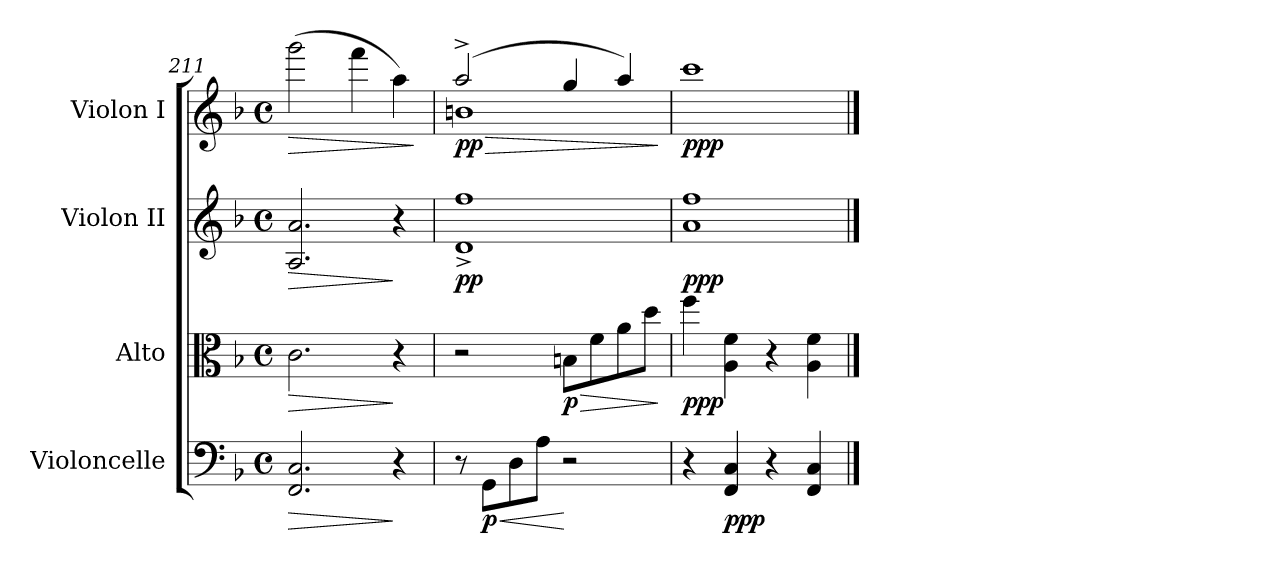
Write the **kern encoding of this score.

**kern	**dynam	**kern	**dynam	**kern	**dynam	**kern	**dynam
*part4	*part4	*part3	*part3	*part2	*part2	*part1	*part1
*staff4	*staff4	*staff3	*staff3	*staff2	*staff2	*staff1	*staff1
*I"Violoncelle	*	*I"Alto	*	*I"Violon II	*	*I"Violon I	*
*I'Vc	*	*	*	*I'Vln	*	*I'Vln	*
*clefF4	*	*clefC3	*	*clefG2	*	*clefG2	*
*k[b-]	*	*k[b-]	*	*k[b-]	*	*k[b-]	*
*M4/4	*	*M4/4	*	*M4/4	*	*M4/4	*
*met(c)	*	*met(c)	*	*met(c)	*	*met(c)	*
=211	=211	=211	=211	=211	=211	=211	=211
!	!LO:HP:b	!	!LO:HP:b	!	!LO:HP:b	!	!LO:HP:b
2.FF/ 2.C/	>	2.c\	>	2.A/ 2.a/	>	(>2ggg\	>
.	.	.	.	.	.	4fff\	.
4r	]	4r	]	4r	]	4aa\)	.
.	.	.	.	.	.	.	]
=212	=212	=212	=212	=212	=212	=212	=212
!	!	!	!	!	!LO:DY:b	!	!LO:HP:b
*	*	*	*	*	*	*^	*
!	!	!	!	!	!	!	!	!LO:DY:n=1:b
8r	.	2r	.	1d^ 1ff^	pp	(>2aa^/	1bn	> pp
!	!LO:HP:b	!	!	!	!	!	!	!
!	!LO:DY:n=1:b	!	!	!	!	!	!	!
8GG\L	< p	.	.	.	.	.	.	.
8D\	.	.	.	.	.	.	.	.
8A\J	.	.	.	.	.	.	.	.
!	!	!	!LO:HP:b	!	!	!	!	!
!	!	!	!LO:DY:n=1:b	!	!	!	!	!
2r	[	8Bn\L	> p	.	.	4gg/	.	.
.	.	8f\	.	.	.	.	.	.
.	.	8a\	.	.	.	4aa/)	.	.
.	.	8dd\J	.	.	.	.	.	.
*	*	*	*	*	*	*v	*v	*
.	.	.	]	.	.	.	]
=213	=213	=213	=213	=213	=213	=213	=213
!	!	!	!LO:DY:b	!	!LO:DY:b	!	!LO:DY:b
4r	.	4ff\	ppp	1a 1ff	ppp	1ccc	ppp
!	!LO:DY:b	!	!	!	!	!	!
4FF/ 4C/	ppp	4A\ 4f\	.	.	.	.	.
4r	.	4r	.	.	.	.	.
4FF/ 4C/	.	4A\ 4f\	.	.	.	.	.
==	==	==	==	==	==	==	==
*-	*-	*-	*-	*-	*-	*-	*-
